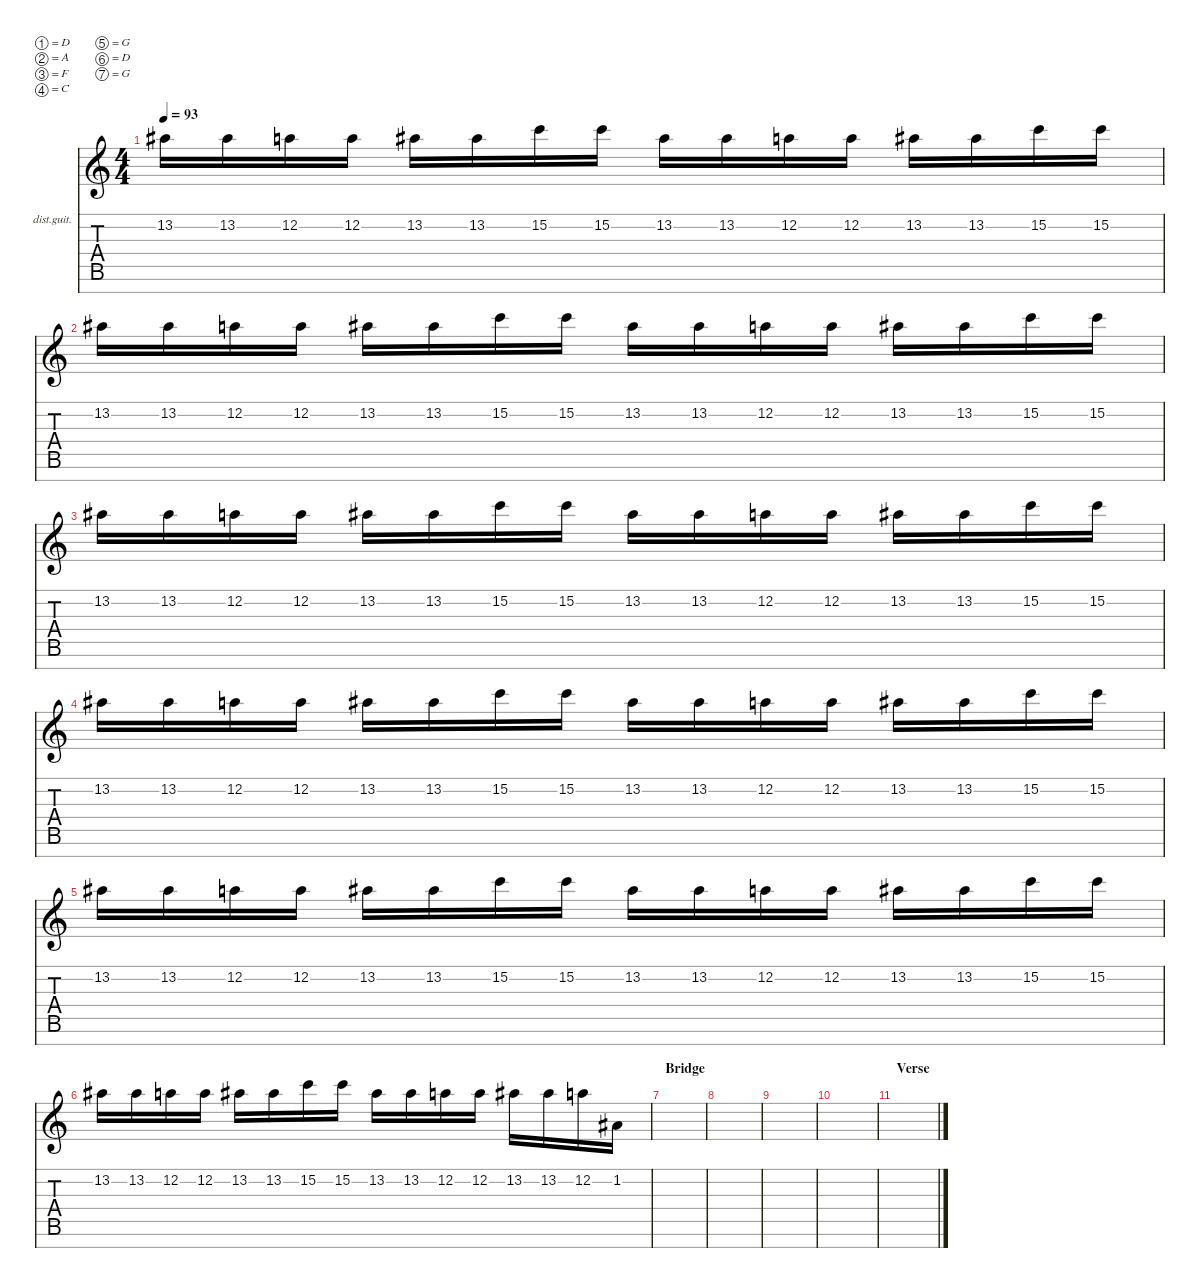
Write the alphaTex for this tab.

\defaultSystemsLayout 2
\hideDynamics
\bracketExtendMode nobrackets
\firstSystemTrackNameOrientation horizontal
\otherSystemsTrackNameOrientation horizontal
\track ("Lead" "dist.guit.") {defaultSystemsLayout 2 instrument distortionguitar}
\staff {score tabs}
\tuning (D4 A3 F3 C3 G2 D2 G1)
\ts (4 4)
\scale
1.0532
\tempo 93
\accidentals auto
\clef g2
\ottava regular
\simile none
\scale
1.05057
\ks c
13.2{acc #}.16{dy mf instrument distortionguitar beam Down} 13.2{acc #}.16{beam Down} 12.2.16{beam Down} 12.2.16{beam Down} 13.2{acc #}.16{beam Down} 13.2{acc #}.16{beam Down} 15.2.16{beam Down} 15.2.16{beam Down} 13.2{acc #}.16{beam Down} 13.2{acc #}.16{beam Down} 12.2.16{beam Down} 12.2.16{beam Down} 13.2{acc #}.16{beam Down} 13.2{acc #}.16{beam Down} 15.2.16{beam Down} 15.2.16{beam Down} |
\scale
0.946802
\scale
0.949433 13.2{acc #}.16{beam Down} 13.2{acc #}.16{beam Down} 12.2.16{beam Down} 12.2.16{beam Down} 13.2{acc #}.16{beam Down} 13.2{acc #}.16{beam Down} 15.2.16{beam Down} 15.2.16{beam Down} 13.2{acc #}.16{beam Down} 13.2{acc #}.16{beam Down} 12.2.16{beam Down} 12.2.16{beam Down} 13.2{acc #}.16{beam Down} 13.2{acc #}.16{beam Down} 15.2.16{beam Down} 15.2.16{beam Down} |
\scale
1.03306
\scale
1.02254 13.2{acc #}.16{beam Down} 13.2{acc #}.16{beam Down} 12.2.16{beam Down} 12.2.16{beam Down} 13.2{acc #}.16{beam Down} 13.2{acc #}.16{beam Down} 15.2.16{beam Down} 15.2.16{beam Down} 13.2{acc #}.16{beam Down} 13.2{acc #}.16{beam Down} 12.2.16{beam Down} 12.2.16{beam Down} 13.2{acc #}.16{beam Down} 13.2{acc #}.16{beam Down} 15.2.16{beam Down} 15.2.16{beam Down} |
\scale
0.966937
\scale
0.977463 13.2{acc #}.16{beam Down} 13.2{acc #}.16{beam Down} 12.2.16{beam Down} 12.2.16{beam Down} 13.2{acc #}.16{beam Down} 13.2{acc #}.16{beam Down} 15.2.16{beam Down} 15.2.16{beam Down} 13.2{acc #}.16{beam Down} 13.2{acc #}.16{beam Down} 12.2.16{beam Down} 12.2.16{beam Down} 13.2{acc #}.16{beam Down} 13.2{acc #}.16{beam Down} 15.2.16{beam Down} 15.2.16{beam Down} |
\scale
1.03043
\scale
1.03043 13.2{acc #}.16{beam Down} 13.2{acc #}.16{beam Down} 12.2.16{beam Down} 12.2.16{beam Down} 13.2{acc #}.16{beam Down} 13.2{acc #}.16{beam Down} 15.2.16{beam Down} 15.2.16{beam Down} 13.2{acc #}.16{beam Down} 13.2{acc #}.16{beam Down} 12.2.16{beam Down} 12.2.16{beam Down} 13.2{acc #}.16{beam Down} 13.2{acc #}.16{beam Down} 15.2.16{beam Down} 15.2.16{beam Down} |
\scale
0.969568
\scale
0.969568 13.2{acc #}.16{beam Down} 13.2{acc #}.16{beam Down} 12.2.16{beam Down} 12.2.16{beam Down} 13.2{acc #}.16{beam Down} 13.2{acc #}.16{beam Down} 15.2.16{beam Down} 15.2.16{beam Down} 13.2{acc #}.16{beam Down} 13.2{acc #}.16{beam Down} 12.2.16{beam Down} 12.2.16{beam Down} 13.2{acc #}.16{beam Down} 13.2{acc #}.16{beam Down} 12.2.16{beam Down} 1.2{acc #}.16{beam Down} |
\section ("" "Bridge")
\scale
1.03043
\scale
1.03043 |
\scale
0.969568
\scale
0.969568 |
\scale
1.02601
\scale
1.02601 |
\scale
0.973989
\scale
0.973989 |
\section ("" "Verse")
\scale
1.03043
\scale
1.03043 |
\scale
0.969568
\scale
0.969568 |
\scale
1.03043
\scale
1.03043 |
\scale
0.969568
\scale
0.969568 |
\scale
1.03043
\scale
1.03043 |
\scale
0.969568
\scale
0.969568
